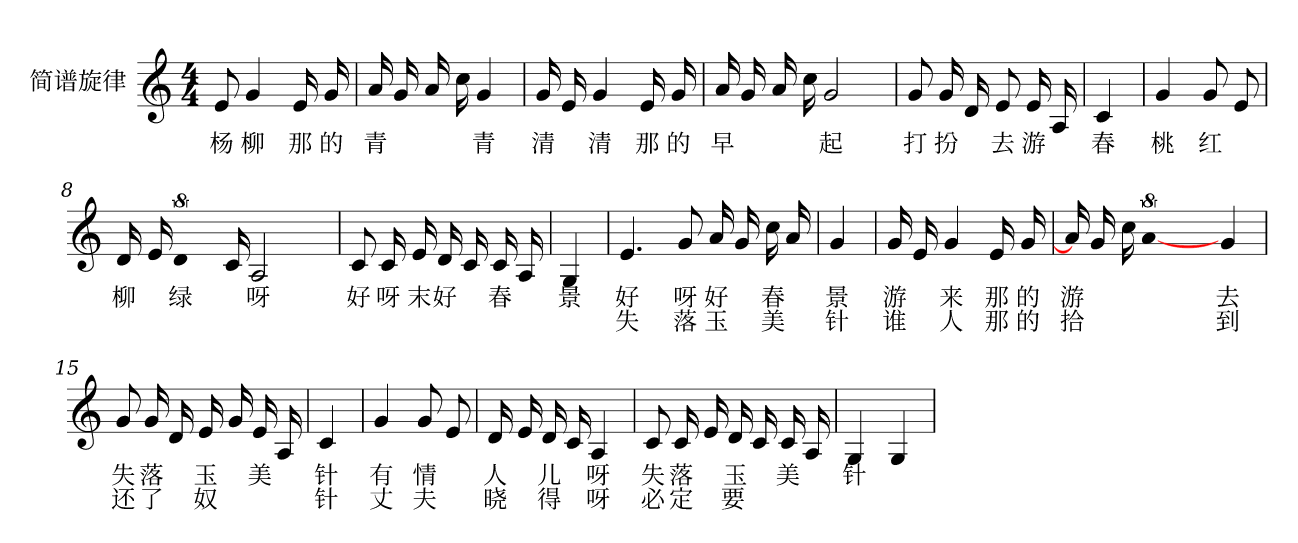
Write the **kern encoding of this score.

**kern	**text	**text
*part1	*part1	*part1
*staff1	*staff1	*staff1
*I"简谱旋律	*	*
*k[]	*	*
*M4/4	*	*
=1	=1	=1
8e	杨	.
4g	柳	.
16e	那	.
16g	的	.
=2	=2	=2
16a	青	.
16g	.	.
16a	.	.
16cc	.	.
4g	青	.
=3	=3	=3
16g	清	.
16e	.	.
4g	清	.
16e	那	.
16g	的	.
=4	=4	=4
16a	早	.
16g	.	.
16a	.	.
16cc	.	.
2g	起	.
=5	=5	=5
8g	打	.
16g	扮	.
16d	.	.
8e	去	.
16e	游	.
16A	.	.
=6	=6	=6
4c	春	.
=7	=7	=7
4g	桃	.
8g	红	.
8e	.	.
=8	=8	=8
16d	柳	.
16e	.	.
!LO:N:vis=4	!	!
16%5d	绿	.
16c	.	.
!LO:N:vis=2	!	!
2.A	呀	.
=9	=9	=9
8c	好	.
16c	呀	.
16e	末	.
16d	好	.
16c	.	.
16c	春	.
16A	.	.
=10	=10	=10
4G	景	.
=11	=11	=11
4.e	好	失
8g	呀	落
16a	好	玉
16g	.	.
16cc	春	美
16a	.	.
=12	=12	=12
4g	景	针
=13	=13	=13
16g	游	谁
16e	.	.
4g	来	人
16e	那	那
16g	的	的
=14	=14	=14
16a]	游	拾
16g	.	.
16cc	.	.
!LO:N:vis=2	!	!
[8%5a	.	.
4g	去	到
=15	=15	=15
8g	失	还
16g	落	了
16d	.	.
16e	玉	奴
16g	.	.
16e	美	.
16A	.	.
=16	=16	=16
4c	针	针
=17	=17	=17
4g	有	丈
8g	情	夫
8e	.	.
=18	=18	=18
16d	人	晓
16e	.	.
16d	儿	得
16c	.	.
4A	呀	呀
=19	=19	=19
8c	失	必
16c	落	定
16e	.	.
16d	玉	要
16c	.	.
16c	美	.
16A	.	.
=20	=20	=20
4G	针	.
4G	.	.
=	=	=
*-	*-	*-
